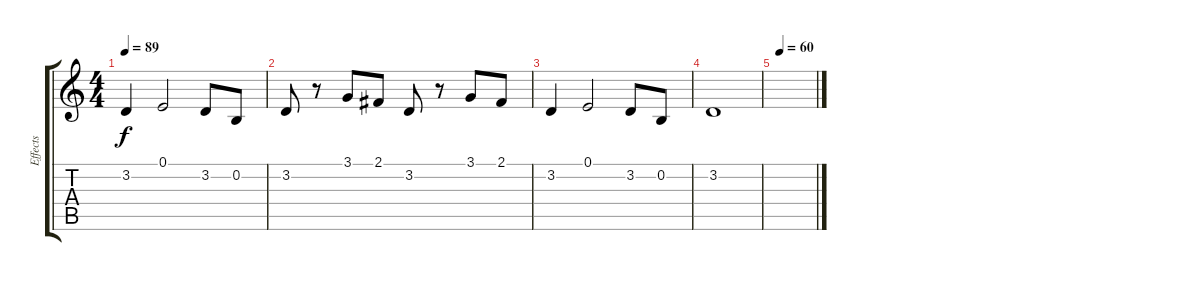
\track ("Effects" "Effects") {instrument stringensemble1}
\staff {score tabs}
\tuning (E4 B3 G3 D3 A2 E2) {hide}
\ts (4 4)
\tempo 89
\clef g2
\ks c
3.2.4{dy f} 0.1.2 3.2.8 0.2.8 |
3.2.8 r.8 3.1.8 2.1.8 3.2.8 r.8 3.1.8 2.1.8 |
3.2.4 0.1.2 3.2.8 0.2.8 |
3.2.1 |
\tempo (60 0.125)
